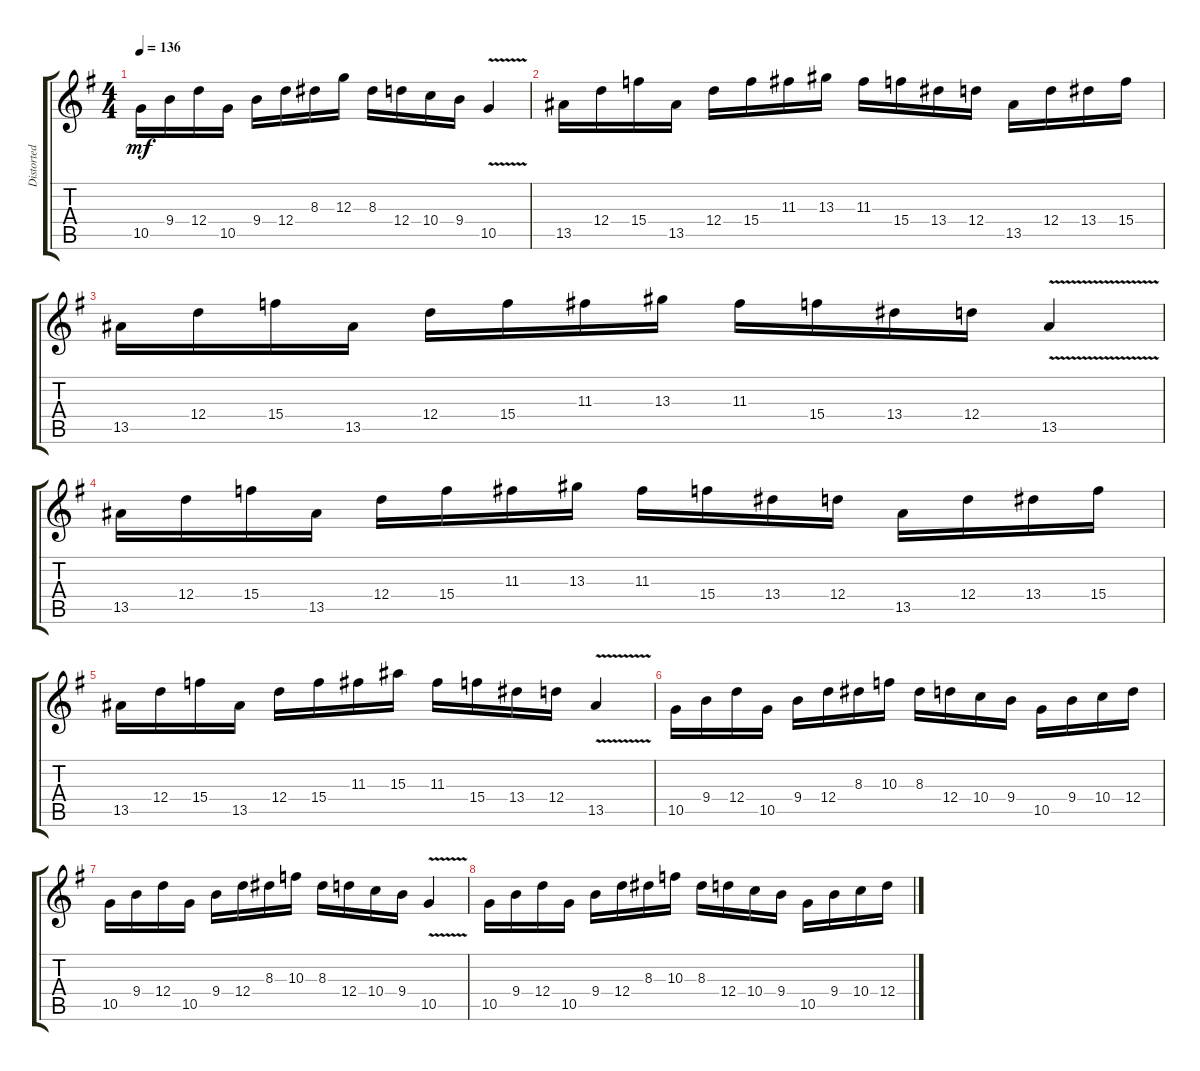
\track ("Distorted [Left]" "Distorted ") {mute instrument overdrivenguitar}
\staff {score tabs}
\tuning (E4 B3 G3 D3 A2 E2) {hide}
\ts (4 4)
\tempo 136
\clef g2
\ks g
10.5.16{dy mf} 9.4.16 12.4.16 10.5.16 9.4.16 12.4.16 8.3.16 12.3.16 8.3.16 12.4.16 10.4.16 9.4.16 10.5{v}.4 |
13.5.16 12.4.16 15.4.16 13.5.16 12.4.16 15.4.16 11.3.16 13.3.16 11.3.16 15.4.16 13.4.16 12.4.16 13.5.16 12.4.16 13.4.16 15.4.16 |
13.5.16 12.4.16 15.4.16 13.5.16 12.4.16 15.4.16 11.3.16 13.3.16 11.3.16 15.4.16 13.4.16 12.4.16 13.5{v}.4 |
13.5.16 12.4.16 15.4.16 13.5.16 12.4.16 15.4.16 11.3.16 13.3.16 11.3.16 15.4.16 13.4.16 12.4.16 13.5.16 12.4.16 13.4.16 15.4.16 |
13.5.16 12.4.16 15.4.16 13.5.16 12.4.16 15.4.16 11.3.16 15.3.16 11.3.16 15.4.16 13.4.16 12.4.16 13.5{v}.4 |
10.5.16 9.4.16 12.4.16 10.5.16 9.4.16 12.4.16 8.3.16 10.3.16 8.3.16 12.4.16 10.4.16 9.4.16 10.5.16 9.4.16 10.4.16 12.4.16 |
10.5.16 9.4.16 12.4.16 10.5.16 9.4.16 12.4.16 8.3.16 10.3.16 8.3.16 12.4.16 10.4.16 9.4.16 10.5{v}.4 |
10.5.16 9.4.16 12.4.16 10.5.16 9.4.16 12.4.16 8.3.16 10.3.16 8.3.16 12.4.16 10.4.16 9.4.16 10.5.16 9.4.16 10.4.16 12.4.16
